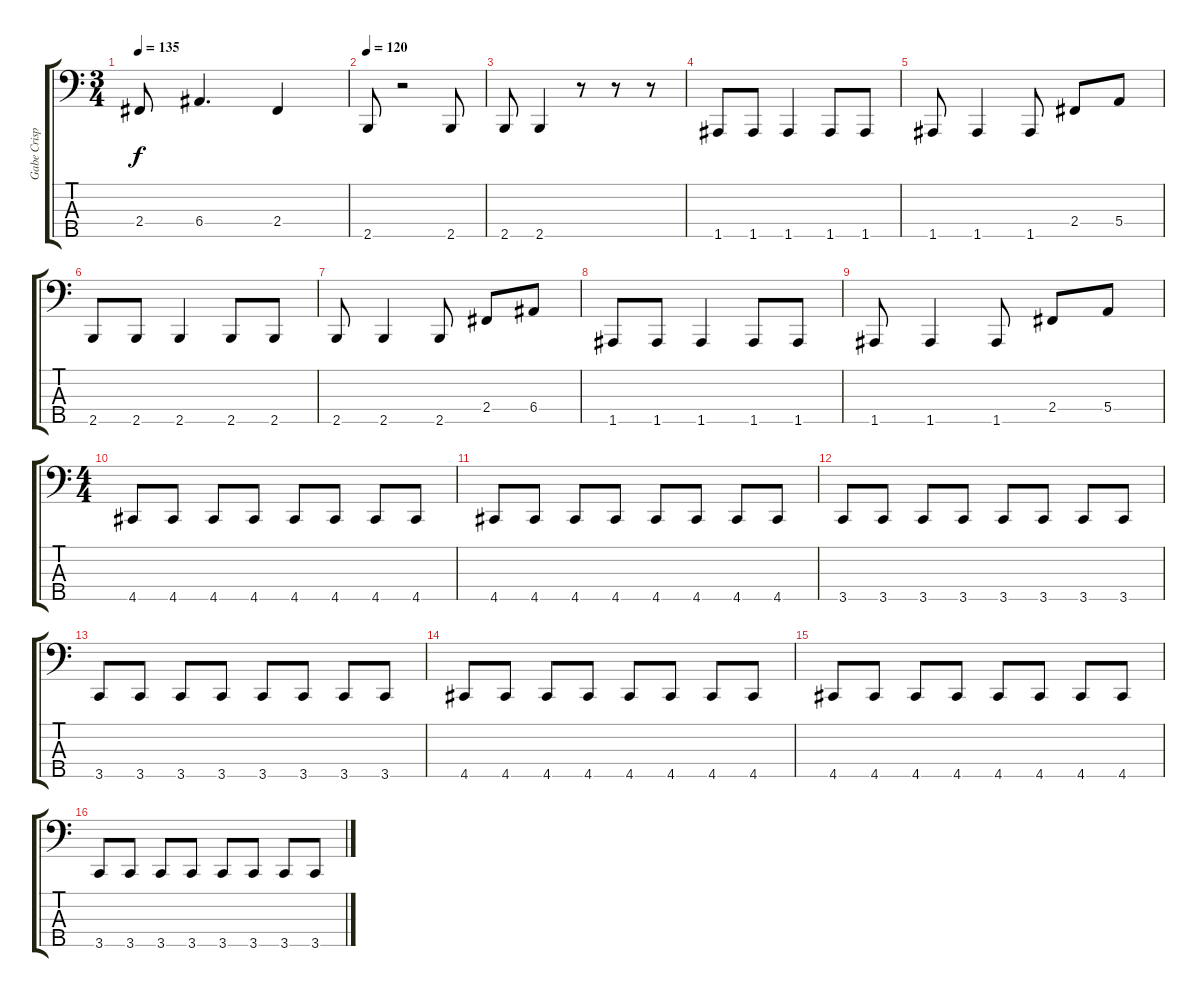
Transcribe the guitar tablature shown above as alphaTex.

\track ("Gabe Crisp" "Gabe Crisp") {instrument electricbasspick}
\staff {score tabs}
\tuning (G2 D2 A1 E1 A0) {hide}
\ts (3 4)
\tempo 135
\clef f4
\ks c
2.4{t}.8{dy f} 6.4.4{d} 2.4.4 |
\tempo 119
\tempo 120
2.5.8 r.2 2.5.8 |
2.5.8 2.5.4 r.8 r.8 r.8 |
1.5.8 1.5.8 1.5.4 1.5.8 1.5.8 |
1.5.8 1.5.4 1.5.8 2.4.8 5.4.8 |
2.5.8 2.5.8 2.5.4 2.5.8 2.5.8 |
2.5.8 2.5.4 2.5.8 2.4.8 6.4.8 |
1.5.8 1.5.8 1.5.4 1.5.8 1.5.8 |
1.5.8 1.5.4 1.5.8 2.4.8 5.4.8 |
\ts (4 4)
4.5.8 4.5.8 4.5.8 4.5.8 4.5.8 4.5.8 4.5.8 4.5.8 |
4.5.8 4.5.8 4.5.8 4.5.8 4.5.8 4.5.8 4.5.8 4.5.8 |
3.5.8 3.5.8 3.5.8 3.5.8 3.5.8 3.5.8 3.5.8 3.5.8 |
3.5.8 3.5.8 3.5.8 3.5.8 3.5.8 3.5.8 3.5.8 3.5.8 |
4.5.8 4.5.8 4.5.8 4.5.8 4.5.8 4.5.8 4.5.8 4.5.8 |
4.5.8 4.5.8 4.5.8 4.5.8 4.5.8 4.5.8 4.5.8 4.5.8 |
3.5.8 3.5.8 3.5.8 3.5.8 3.5.8 3.5.8 3.5.8 3.5.8
